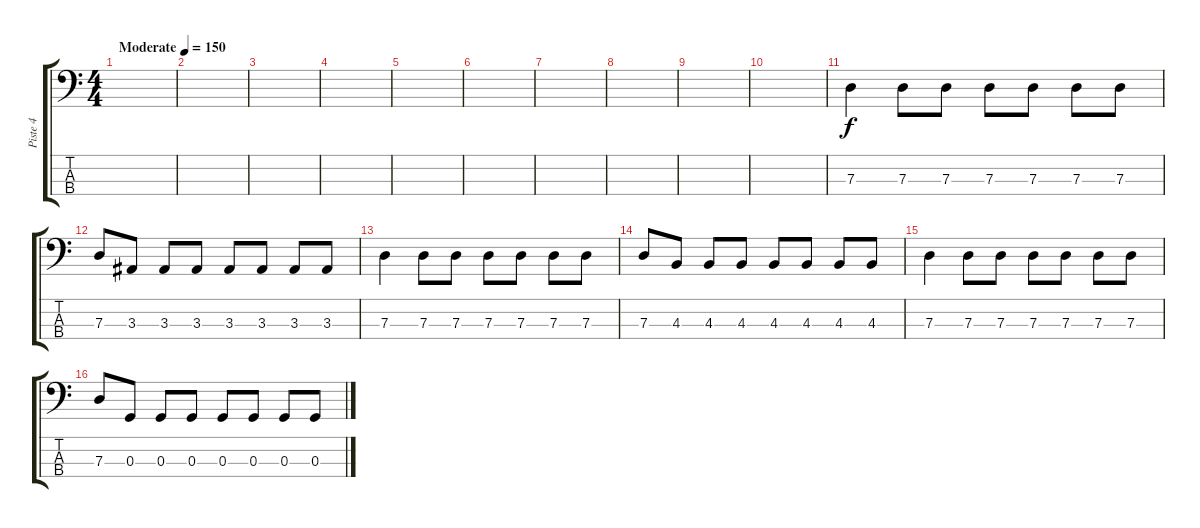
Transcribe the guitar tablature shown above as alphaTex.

\track ("Piste 4" "Piste 4") {instrument acousticbass}
\staff {score tabs}
\tuning (G2 D2 G1 E1) {hide}
\ts (4 4)
\tempo (150 "Moderate")
\clef f4
\ks c
|
|
|
|
|
|
|
|
|
|
7.3.4 7.3.8 7.3.8 7.3.8 7.3.8 7.3.8 7.3.8 |
7.3.8 3.3.8 3.3.8 3.3.8 3.3.8 3.3.8 3.3.8 3.3.8 |
7.3.4 7.3.8 7.3.8 7.3.8 7.3.8 7.3.8 7.3.8 |
7.3.8 4.3.8 4.3.8 4.3.8 4.3.8 4.3.8 4.3.8 4.3.8 |
7.3.4 7.3.8 7.3.8 7.3.8 7.3.8 7.3.8 7.3.8 |
7.3.8 0.3.8 0.3.8 0.3.8 0.3.8 0.3.8 0.3.8 0.3.8
